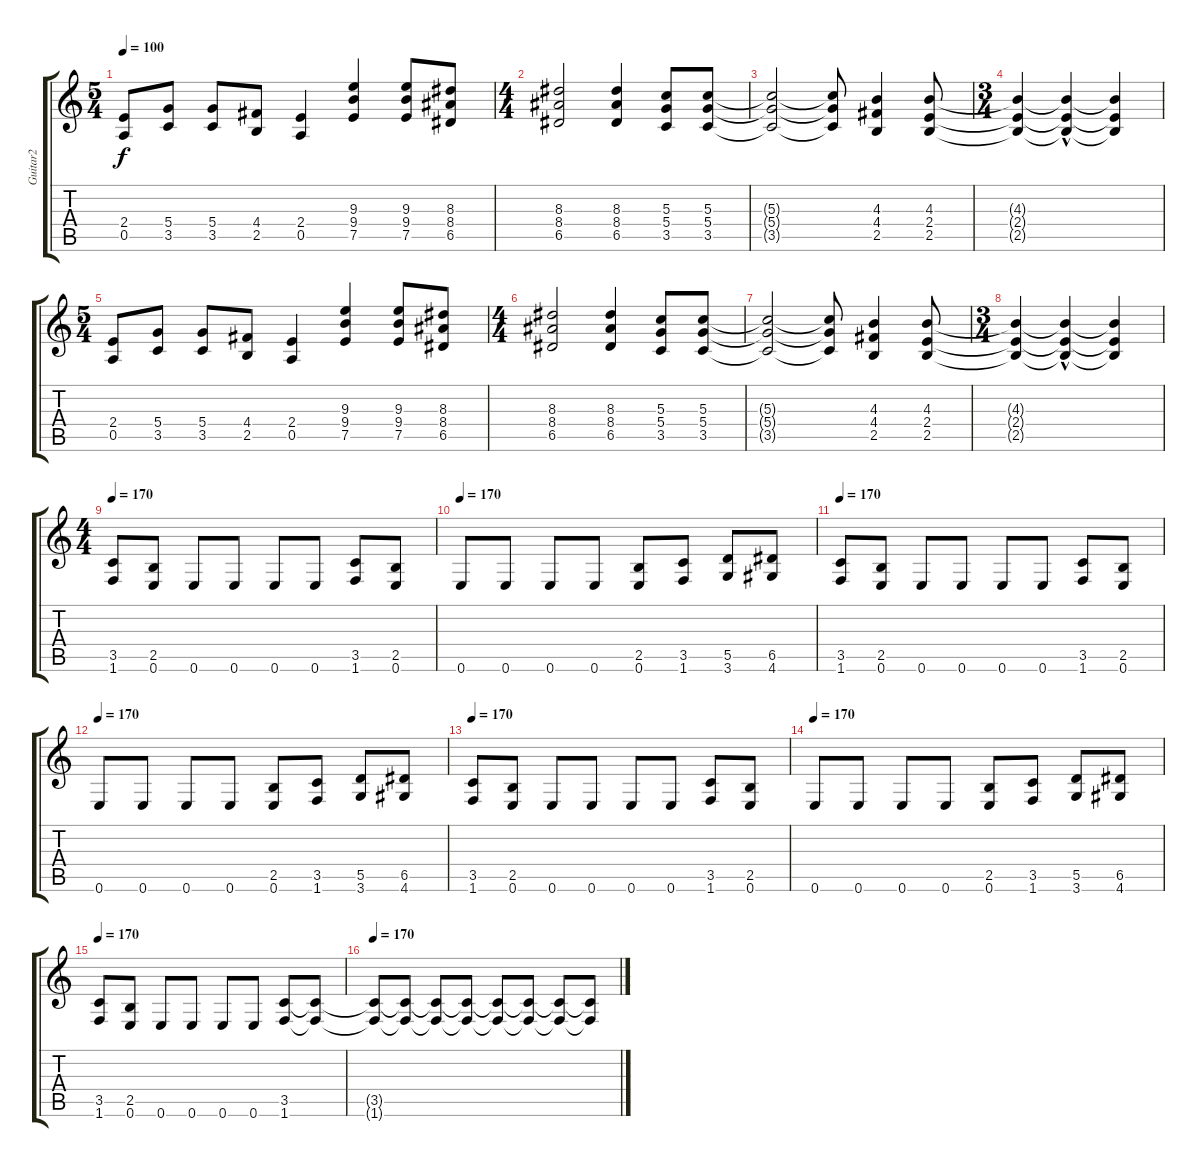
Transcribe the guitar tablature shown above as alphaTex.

\track ("Guitar2" "Guitar2") {instrument distortionguitar}
\staff {score tabs}
\tuning (E4 B3 G3 D3 A2 E2) {hide}
\ts (5 4)
\tempo 100
\clef g2
\ks c
(2.4 0.5).8{dy f} (5.4 3.5).8 (5.4 3.5).8 (4.4 2.5).8 (2.4 0.5).4 (9.3 9.4 7.5).4 (9.3 9.4 7.5).8 (8.3 8.4 6.5).8 |
\ts (4 4)
(8.3 8.4 6.5).2 (8.3 8.4 6.5).4 (5.3 5.4 3.5).8 (5.3 5.4 3.5).8 |
(5.3{t} 5.4{t} 3.5{t}).2 (5.3{t} 5.4{t} 3.5{t}).8 (4.3 4.4 2.5).4 (4.3 2.4 2.5).8 |
\ts (3 4)
(4.3{t} 2.4{t} 2.5{t}).4 (4.3{hac t} 2.4{t} 2.5{t}).4 (4.3{t} 2.4{t} 2.5{t}).4 |
\ts (5 4)
(2.4 0.5).8 (5.4 3.5).8 (5.4 3.5).8 (4.4 2.5).8 (2.4 0.5).4 (9.3 9.4 7.5).4 (9.3 9.4 7.5).8 (8.3 8.4 6.5).8 |
\ts (4 4)
(8.3 8.4 6.5).2 (8.3 8.4 6.5).4 (5.3 5.4 3.5).8 (5.3 5.4 3.5).8 |
(5.3{t} 5.4{t} 3.5{t}).2 (5.3{t} 5.4{t} 3.5{t}).8 (4.3 4.4 2.5).4 (4.3 2.4 2.5).8 |
\ts (3 4)
(4.3{t} 2.4{t} 2.5{t}).4 (4.3{hac t} 2.4{t} 2.5{t}).4 (4.3{t} 2.4{t} 2.5{t}).4 |
\ts (4 4)
\tempo 170
(3.5 1.6).8 (2.5 0.6).8 0.6.8 0.6.8 0.6.8 0.6.8 (3.5 1.6).8 (2.5 0.6).8 |
\tempo 170
0.6.8 0.6.8 0.6.8 0.6.8 (2.5 0.6).8 (3.5 1.6).8 (5.5 3.6).8 (6.5 4.6).8 |
\tempo 170
(3.5 1.6).8 (2.5 0.6).8 0.6.8 0.6.8 0.6.8 0.6.8 (3.5 1.6).8 (2.5 0.6).8 |
\tempo 170
0.6.8 0.6.8 0.6.8 0.6.8 (2.5 0.6).8 (3.5 1.6).8 (5.5 3.6).8 (6.5 4.6).8 |
\tempo 170
(3.5 1.6).8 (2.5 0.6).8 0.6.8 0.6.8 0.6.8 0.6.8 (3.5 1.6).8 (2.5 0.6).8 |
\tempo 170
0.6.8 0.6.8 0.6.8 0.6.8 (2.5 0.6).8 (3.5 1.6).8 (5.5 3.6).8 (6.5 4.6).8 |
\tempo 170
(3.5 1.6).8 (2.5 0.6).8 0.6.8 0.6.8 0.6.8 0.6.8 (3.5 1.6).8 (3.5{t} 1.6{t}).8 |
\tempo 170
(3.5{t} 1.6{t}).8 (3.5{t} 1.6{t}).8 (3.5{t} 1.6{t}).8 (3.5{t} 1.6{t}).8 (3.5{t} 1.6{t}).8 (3.5{t} 1.6{t}).8 (3.5{t} 1.6{t}).8 (3.5{t} 1.6{t}).8
